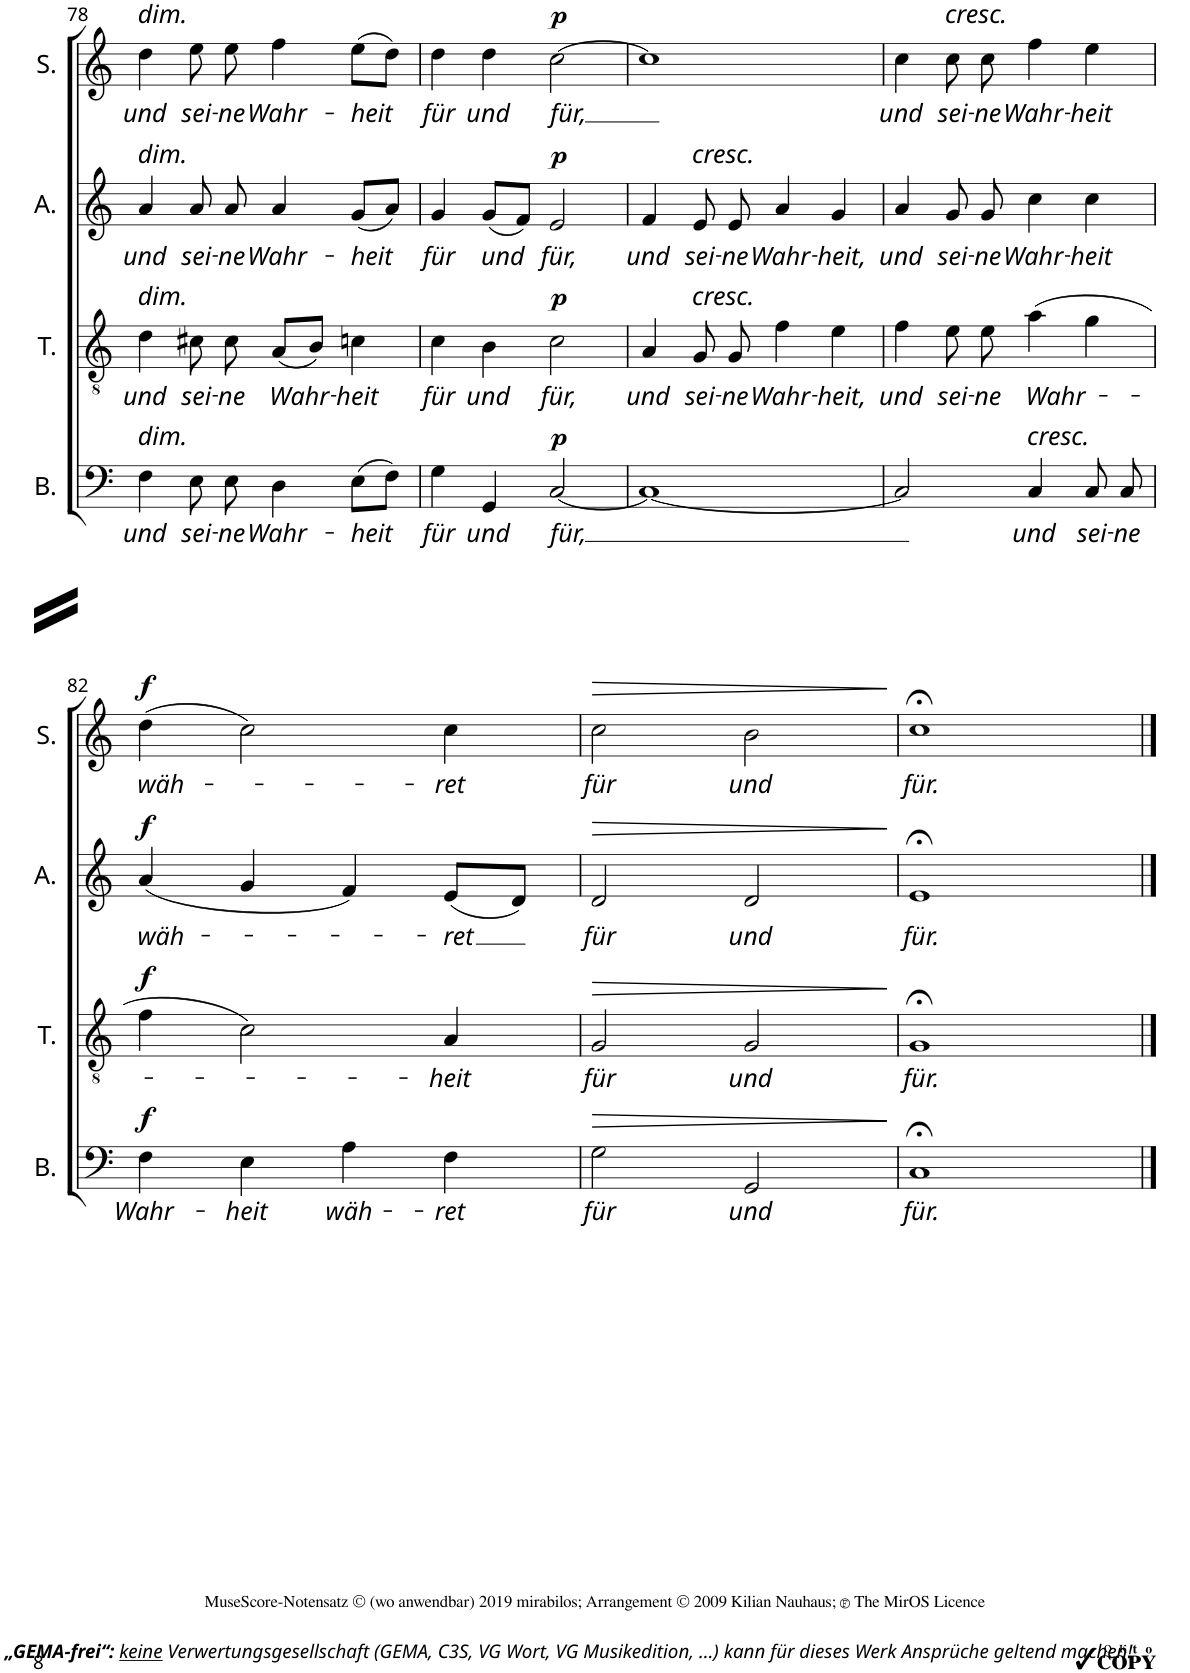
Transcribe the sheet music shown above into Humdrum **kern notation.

**kern	**text	**dynam	**kern	**text	**dynam	**kern	**text	**dynam	**kern	**text	**dynam
*part4	*part4	*part4	*part3	*part3	*part3	*part2	*part2	*part2	*part1	*part1	*part1
*staff4	*staff4	*staff4	*staff3	*staff3	*staff3	*staff2	*staff2	*staff2	*staff1	*staff1	*staff1
*I"Baß	*	*	*I"Tenor	*	*	*I"Alt	*	*	*I"Sopran	*	*
*I'B.	*	*	*I'T.	*	*	*I'A.	*	*	*I'S.	*	*
!!LO:PB:g=z
*clefF4	*	*	*clefGv2	*	*	*clefG2	*	*	*clefG2	*	*
*k[]	*	*	*k[]	*	*	*k[]	*	*	*k[]	*	*
*M4/4	*	*	*M4/4	*	*	*M4/4	*	*	*M4/4	*	*
*met(c)	*	*	*met(c)	*	*	*met(c)	*	*	*met(c)	*	*
=78	=78	=78	=78	=78	=78	=78	=78	=78	=78	=78	=78
!	!	!	!	!	!	!	!	!	!LO:TX:a:i:t=dim.	!	!
!	!	!	!	!	!	!LO:TX:a:i:t=dim.	!	!	!	!	!
!	!	!	!LO:TX:a:i:t=dim.	!	!	!	!	!	!	!	!
!LO:TX:a:i:t=dim.	!	!	!	!	!	!	!	!	!	!	!
!	!LO:LY:b	!	!	!LO:LY:b	!	!	!LO:LY:b	!	!	!LO:LY:b	!
4F\	und	.	4d\	und	.	4a/	und	.	4dd\	und	.
!	!LO:LY:b	!	!	!LO:LY:b	!	!	!LO:LY:b	!	!	!LO:LY:b	!
8E\	sei-	.	8c#X\	sei-	.	8a/	sei-	.	8ee\	sei-	.
!	!LO:LY:b	!	!	!LO:LY:b	!	!	!LO:LY:b	!	!	!LO:LY:b	!
8E\	-ne	.	8c#\	-ne	.	8a/	-ne	.	8ee\	-ne	.
!	!LO:LY:b	!	!	!LO:LY:b	!	!	!LO:LY:b	!	!	!LO:LY:b	!
4D\	Wahr-	.	(8A/L	Wahr-	.	4a/	Wahr-	.	4ff\	Wahr-	.
.	.	.	8B/J)	.	.	.	.	.	.	.	.
!	!LO:LY:b	!	!	!LO:LY:b	!	!	!LO:LY:b	!	!	!LO:LY:b	!
(8E\L	-heit	.	4cn\	-heit	.	(8g/L	-heit	.	(8ee\L	-heit	.
8F\J)	.	.	.	.	.	8a/J)	.	.	8dd\J)	.	.
=79	=79	=79	=79	=79	=79	=79	=79	=79	=79	=79	=79
!	!LO:LY:b	!	!	!LO:LY:b	!	!	!LO:LY:b	!	!	!LO:LY:b	!
4G\	für	.	4c\	für	.	4g/	für	.	4dd\	für	.
!	!LO:LY:b	!	!	!LO:LY:b	!	!	!LO:LY:b	!	!	!LO:LY:b	!
4GG/	und	.	4B\	und	.	(8g/L	und	.	4dd\	und	.
.	.	.	.	.	.	8f/J)	.	.	.	.	.
!	!LO:LY:b	!LO:DY:a	!	!LO:LY:b	!LO:DY:a	!	!LO:LY:b	!LO:DY:a	!	!LO:LY:b	!LO:DY:a
[2C/	für,	p	2c\	für,	p	2e/	für,	p	[2cc\	für,	p
=80	=80	=80	=80	=80	=80	=80	=80	=80	=80	=80	=80
!	!	!	!	!LO:LY:b	!	!	!LO:LY:b	!	!	!	!
1C_	.	.	4A/	und	.	4f/	und	.	1cc]	.	.
!	!	!	!	!	!	!LO:TX:a:i:t=cresc.	!	!	!	!	!
!	!	!	!LO:TX:a:i:t=cresc.	!	!	!	!	!	!	!	!
!	!	!	!	!LO:LY:b	!	!	!LO:LY:b	!	!	!	!
.	.	.	8G/	sei-	.	8e/	sei-	.	.	.	.
!	!	!	!	!LO:LY:b	!	!	!LO:LY:b	!	!	!	!
.	.	.	8G/	-ne	.	8e/	-ne	.	.	.	.
!	!	!	!	!LO:LY:b	!	!	!LO:LY:b	!	!	!	!
.	.	.	4f\	Wahr-	.	4a/	Wahr-	.	.	.	.
!	!	!	!	!LO:LY:b	!	!	!LO:LY:b	!	!	!	!
.	.	.	4e\	-heit,	.	4g/	-heit,	.	.	.	.
=81	=81	=81	=81	=81	=81	=81	=81	=81	=81	=81	=81
!	!	!	!	!LO:LY:b	!	!	!LO:LY:b	!	!	!LO:LY:b	!
2C/]	.	.	4f\	und	.	4a/	und	.	4cc\	und	.
!	!	!	!	!	!	!	!	!	!LO:TX:a:i:t=cresc.	!	!
!	!	!	!	!LO:LY:b	!	!	!LO:LY:b	!	!	!LO:LY:b	!
.	.	.	8e\	sei-	.	8g/	sei-	.	8cc\	sei-	.
!	!	!	!	!LO:LY:b	!	!	!LO:LY:b	!	!	!LO:LY:b	!
.	.	.	8e\	-ne	.	8g/	-ne	.	8cc\	-ne	.
!LO:TX:a:i:t=cresc.	!	!	!	!	!	!	!	!	!	!	!
!	!LO:LY:b	!	!	!LO:LY:b	!	!	!LO:LY:b	!	!	!LO:LY:b	!
4C/	und	.	(4a\	Wahr-	.	4cc\	Wahr-	.	4ff\	Wahr-	.
!	!LO:LY:b	!	!	!	!	!	!LO:LY:b	!	!	!LO:LY:b	!
8C/	sei-	.	4g\	.	.	4cc\	-heit	.	4ee\	-heit	.
!	!LO:LY:b	!	!	!	!	!	!	!	!	!	!
8C/	-ne	.	.	.	.	.	.	.	.	.	.
!!LO:LB:g=z
=82	=82	=82	=82	=82	=82	=82	=82	=82	=82	=82	=82
!	!LO:LY:b	!LO:DY:a	!	!	!LO:DY:a	!	!LO:LY:b	!LO:DY:a	!	!LO:LY:b	!LO:DY:a
4F\	Wahr-	f	4f\	.	f	(4a/	wäh-	f	(4dd\	wäh-	f
!	!LO:LY:b	!	!	!	!	!	!	!	!	!	!
4E\	-heit	.	2c\)	.	.	4g/	.	.	2cc\)	.	.
!	!LO:LY:b	!	!	!	!	!	!	!	!	!	!
4A\	wäh-	.	.	.	.	4f/)	.	.	.	.	.
!	!LO:LY:b	!	!	!LO:LY:b	!	!	!LO:LY:b	!	!	!LO:LY:b	!
4F\	-ret	.	4A/	-heit	.	(8e/L	-ret	.	4cc\	-ret	.
.	.	.	.	.	.	8d/J)	.	.	.	.	.
=83	=83	=83	=83	=83	=83	=83	=83	=83	=83	=83	=83
!	!LO:LY:b	!	!	!LO:LY:b	!	!	!LO:LY:b	!	!	!LO:LY:b	!LO:HP:b
2G\	für	.	2G/	für	.	2d/	für	.	2cc\	für	>
!	!LO:LY:b	!	!	!LO:LY:b	!	!	!LO:LY:b	!	!	!LO:LY:b	!
2GG/	und	.	2G/	und	.	2d/	und	.	2b\	und	.
.	.	.	.	.	.	.	.	.	.	.	]
=84	=84	=84	=84	=84	=84	=84	=84	=84	=84	=84	=84
!	!LO:LY:b	!	!	!LO:LY:b	!	!	!LO:LY:b	!	!	!LO:LY:b	!
1C;<	für.	.	1G;<	für.	.	1e;<	für.	.	1cc;<	für.	.
==	==	==	==	==	==	==	==	==	==	==	==
*-	*-	*-	*-	*-	*-	*-	*-	*-	*-	*-	*-
